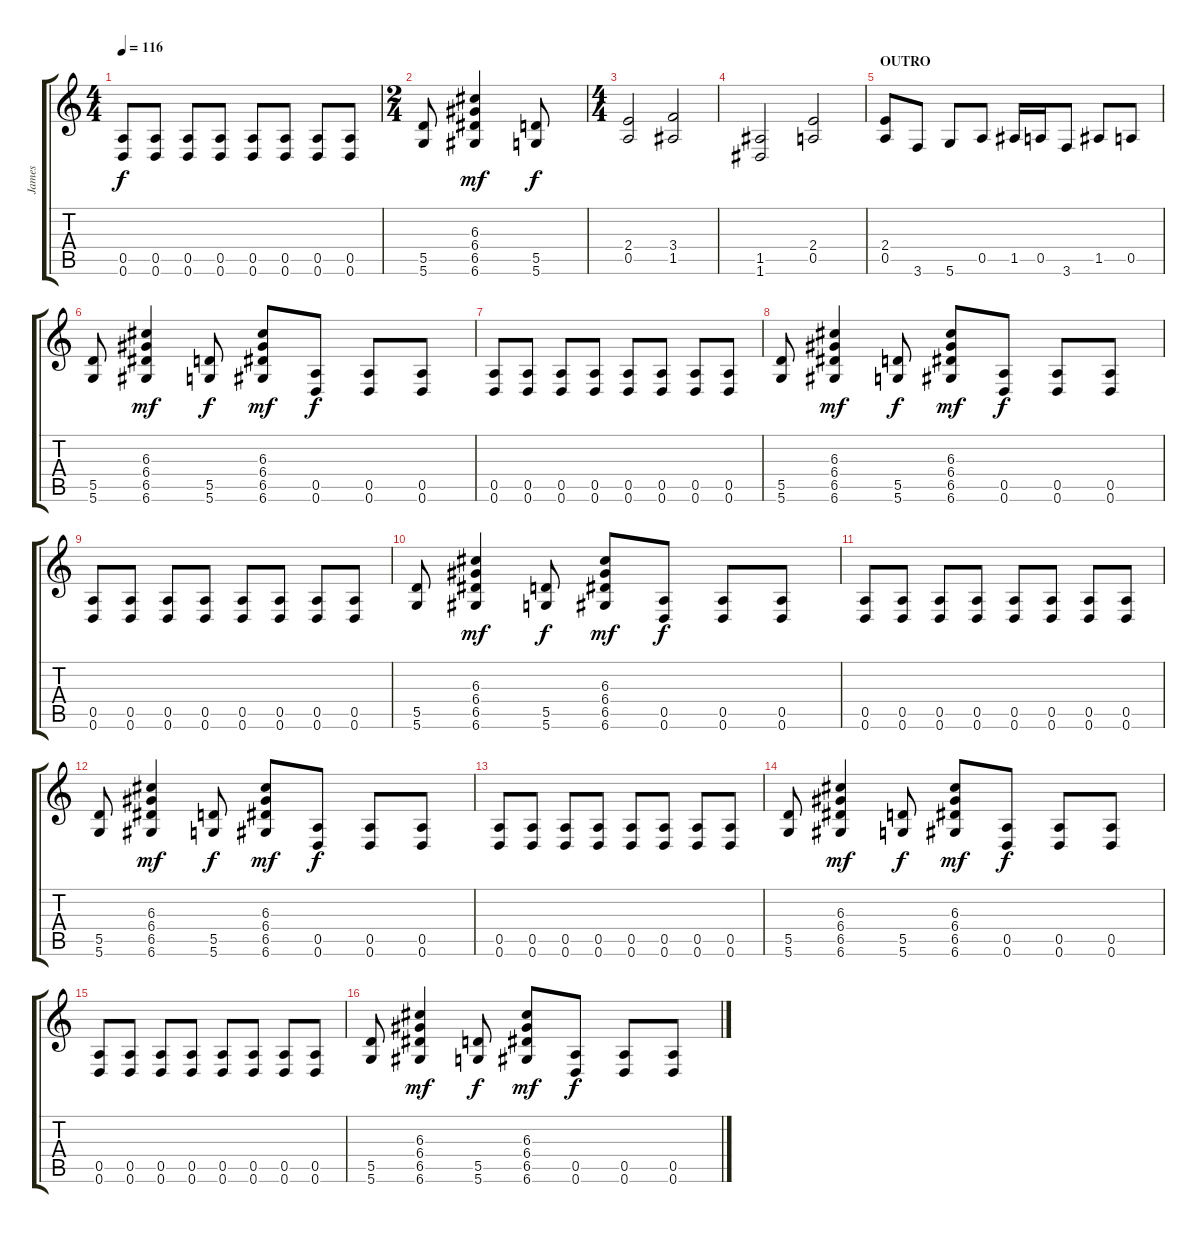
\track ("James" "James") {instrument overdrivenguitar}
\staff {score tabs}
\tuning (E4 B3 G3 D3 A2 D2) {hide}
\ts (4 4)
\tempo 116
\clef g2
\ks c
(0.5 0.6).8{dy f} (0.5 0.6).8 (0.5 0.6).8 (0.5 0.6).8 (0.5 0.6).8 (0.5 0.6).8 (0.5 0.6).8 (0.5 0.6).8 |
\ts (2 4)
(5.5 5.6).8 (6.3 6.4 6.5 6.6).4{dy mf} (5.5 5.6).8{dy f} |
\ts (4 4)
(2.4 0.5).2 (3.4 1.5).2 |
(1.5 1.6).2 (2.4 0.5).2 |
\section ("" "OUTRO")
(2.4 0.5).8 3.6.8 5.6.8 0.5.8 1.5.16 0.5.16 3.6.8 1.5.8 0.5.8 |
(5.5 5.6).8 (6.3 6.4 6.5 6.6).4{dy mf} (5.5 5.6).8{dy f} (6.3 6.4 6.5 6.6).8{dy mf} (0.5 0.6).8{dy f} (0.5 0.6).8 (0.5 0.6).8 |
(0.5 0.6).8 (0.5 0.6).8 (0.5 0.6).8 (0.5 0.6).8 (0.5 0.6).8 (0.5 0.6).8 (0.5 0.6).8 (0.5 0.6).8 |
(5.5 5.6).8 (6.3 6.4 6.5 6.6).4{dy mf} (5.5 5.6).8{dy f} (6.3 6.4 6.5 6.6).8{dy mf} (0.5 0.6).8{dy f} (0.5 0.6).8 (0.5 0.6).8 |
(0.5 0.6).8 (0.5 0.6).8 (0.5 0.6).8 (0.5 0.6).8 (0.5 0.6).8 (0.5 0.6).8 (0.5 0.6).8 (0.5 0.6).8 |
(5.5 5.6).8 (6.3 6.4 6.5 6.6).4{dy mf} (5.5 5.6).8{dy f} (6.3 6.4 6.5 6.6).8{dy mf} (0.5 0.6).8{dy f} (0.5 0.6).8 (0.5 0.6).8 |
(0.5 0.6).8 (0.5 0.6).8 (0.5 0.6).8 (0.5 0.6).8 (0.5 0.6).8 (0.5 0.6).8 (0.5 0.6).8 (0.5 0.6).8 |
(5.5 5.6).8 (6.3 6.4 6.5 6.6).4{dy mf} (5.5 5.6).8{dy f} (6.3 6.4 6.5 6.6).8{dy mf} (0.5 0.6).8{dy f} (0.5 0.6).8 (0.5 0.6).8 |
(0.5 0.6).8 (0.5 0.6).8 (0.5 0.6).8 (0.5 0.6).8 (0.5 0.6).8 (0.5 0.6).8 (0.5 0.6).8 (0.5 0.6).8 |
(5.5 5.6).8 (6.3 6.4 6.5 6.6).4{dy mf} (5.5 5.6).8{dy f} (6.3 6.4 6.5 6.6).8{dy mf} (0.5 0.6).8{dy f} (0.5 0.6).8 (0.5 0.6).8 |
(0.5 0.6).8 (0.5 0.6).8 (0.5 0.6).8 (0.5 0.6).8 (0.5 0.6).8 (0.5 0.6).8 (0.5 0.6).8 (0.5 0.6).8 |
(5.5 5.6).8 (6.3 6.4 6.5 6.6).4{dy mf} (5.5 5.6).8{dy f} (6.3 6.4 6.5 6.6).8{dy mf} (0.5 0.6).8{dy f} (0.5 0.6).8 (0.5 0.6).8
